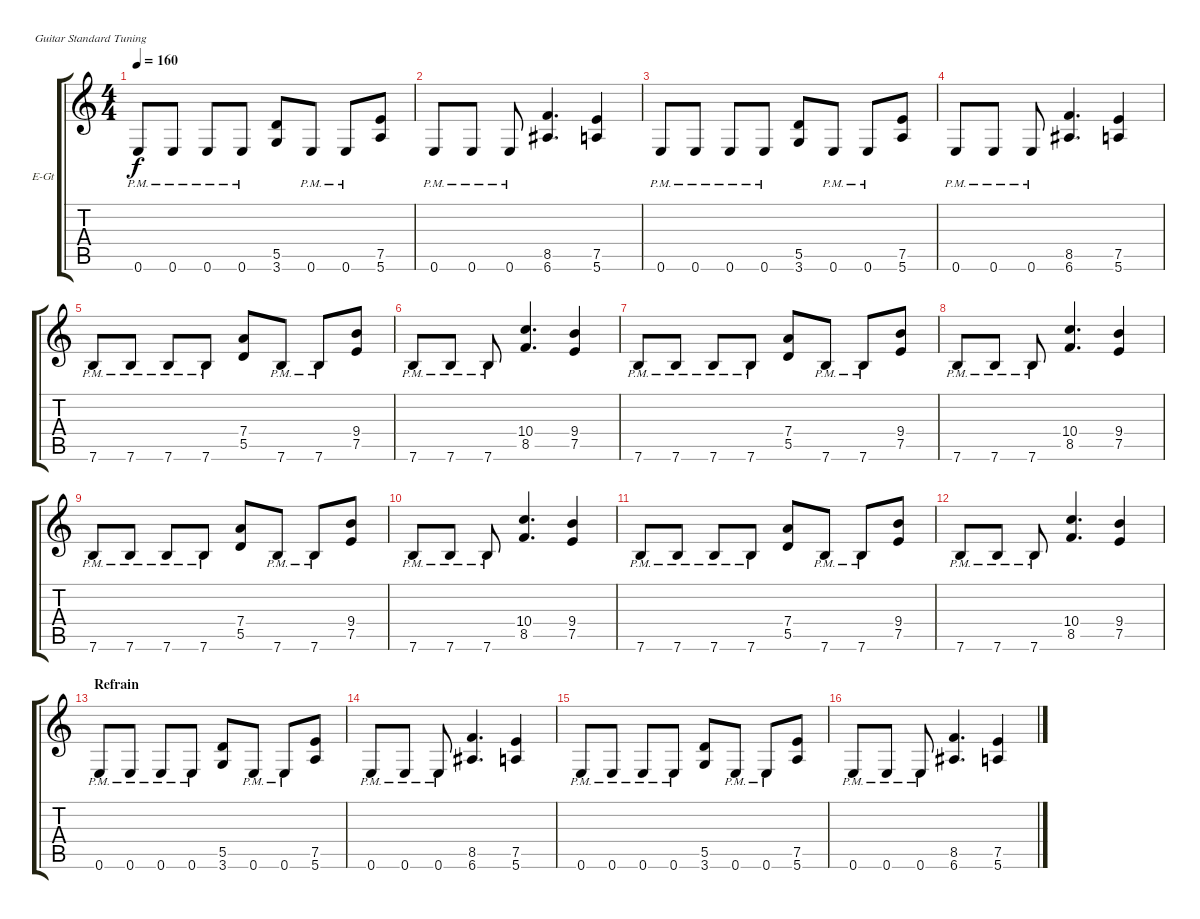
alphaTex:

\bracketExtendMode groupsimilarinstruments
\firstSystemTrackNameOrientation horizontal
\otherSystemsTrackNameOrientation horizontal
\track ("Guitar 2" "E-Gt") {instrument distortionguitar}
\staff {score tabs}
\tuning (E4 B3 G3 D3 A2 E2)
\ts (4 4)
\tempo 160
\clef g2
\ks c
0.6{pm}.8{dy f} 0.6{pm}.8 0.6{pm}.8 0.6{pm}.8 (5.5 3.6).8 0.6{pm}.8 0.6{pm}.8 (7.5 5.6).8 |
0.6{pm}.8 0.6{pm}.8 0.6{pm}.8 (8.5 6.6).4{d} (7.5 5.6).4 |
0.6{pm}.8 0.6{pm}.8 0.6{pm}.8 0.6{pm}.8 (5.5 3.6).8 0.6{pm}.8 0.6{pm}.8 (7.5 5.6).8 |
0.6{pm}.8 0.6{pm}.8 0.6{pm}.8 (8.5 6.6).4{d} (7.5 5.6).4 |
7.6{pm}.8 7.6{pm}.8 7.6{pm}.8 7.6{pm}.8 (7.4 5.5).8 7.6{pm}.8 7.6{pm}.8 (9.4 7.5).8 |
7.6{pm}.8 7.6{pm}.8 7.6{pm}.8 (10.4 8.5).4{d} (9.4 7.5).4 |
7.6{pm}.8 7.6{pm}.8 7.6{pm}.8 7.6{pm}.8 (7.4 5.5).8 7.6{pm}.8 7.6{pm}.8 (9.4 7.5).8 |
7.6{pm}.8 7.6{pm}.8 7.6{pm}.8 (10.4 8.5).4{d} (9.4 7.5).4 |
7.6{pm}.8 7.6{pm}.8 7.6{pm}.8 7.6{pm}.8 (7.4 5.5).8 7.6{pm}.8 7.6{pm}.8 (9.4 7.5).8 |
7.6{pm}.8 7.6{pm}.8 7.6{pm}.8 (10.4 8.5).4{d} (9.4 7.5).4 |
7.6{pm}.8 7.6{pm}.8 7.6{pm}.8 7.6{pm}.8 (7.4 5.5).8 7.6{pm}.8 7.6{pm}.8 (9.4 7.5).8 |
7.6{pm}.8 7.6{pm}.8 7.6{pm}.8 (10.4 8.5).4{d} (9.4 7.5).4 |
\section ("" "Refrain")
0.6{pm}.8 0.6{pm}.8 0.6{pm}.8 0.6{pm}.8 (5.5 3.6).8 0.6{pm}.8 0.6{pm}.8 (7.5 5.6).8 |
0.6{pm}.8 0.6{pm}.8 0.6{pm}.8 (8.5 6.6).4{d} (7.5 5.6).4 |
0.6{pm}.8 0.6{pm}.8 0.6{pm}.8 0.6{pm}.8 (5.5 3.6).8 0.6{pm}.8 0.6{pm}.8 (7.5 5.6).8 |
0.6{pm}.8 0.6{pm}.8 0.6{pm}.8 (8.5 6.6).4{d} (7.5 5.6).4
